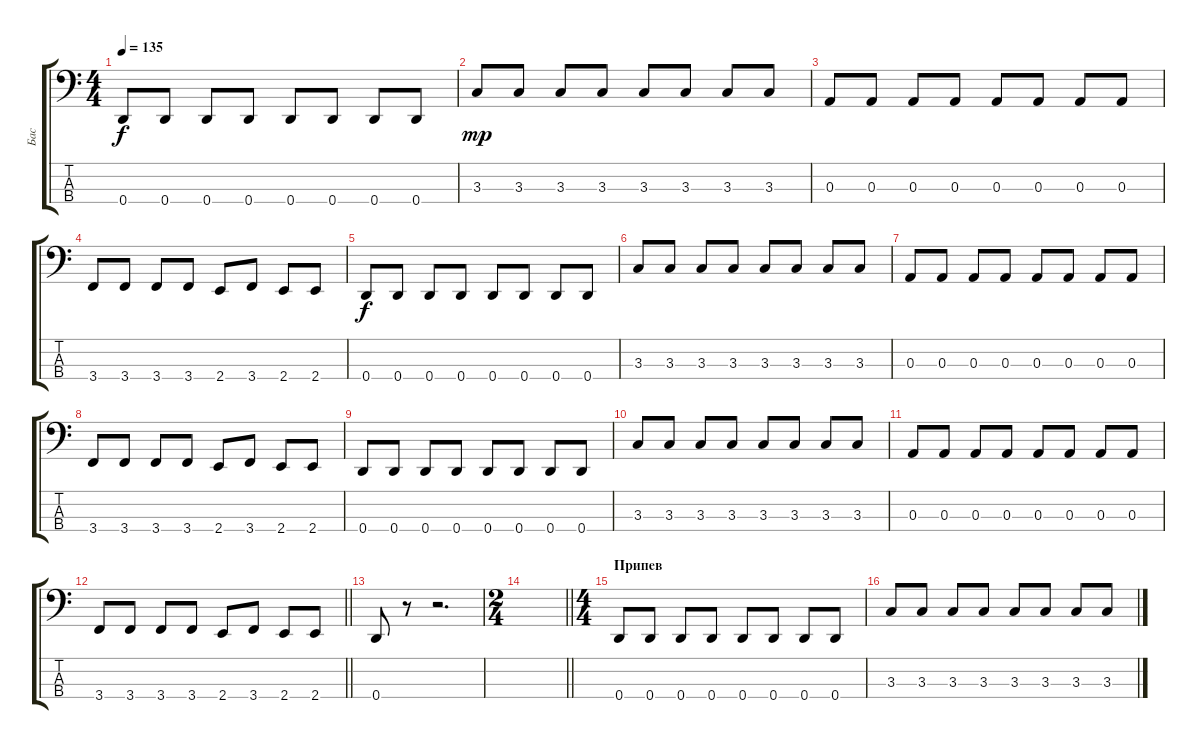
\track ("Бас" "Бас") {instrument electricbassfinger}
\staff {score tabs}
\tuning (G2 D2 A1 D1) {hide}
\ts (4 4)
\tempo 135
\clef f4
\ks c
0.4.8{dy f} 0.4.8 0.4.8 0.4.8 0.4.8 0.4.8 0.4.8 0.4.8 |
3.3.8{dy mp} 3.3.8 3.3.8 3.3.8 3.3.8 3.3.8 3.3.8 3.3.8 |
0.3.8 0.3.8 0.3.8 0.3.8 0.3.8 0.3.8 0.3.8 0.3.8 |
3.4.8 3.4.8 3.4.8 3.4.8 2.4.8 3.4.8 2.4.8 2.4.8 |
0.4.8{dy f} 0.4.8 0.4.8 0.4.8 0.4.8 0.4.8 0.4.8 0.4.8 |
3.3.8 3.3.8 3.3.8 3.3.8 3.3.8 3.3.8 3.3.8 3.3.8 |
0.3.8 0.3.8 0.3.8 0.3.8 0.3.8 0.3.8 0.3.8 0.3.8 |
3.4.8 3.4.8 3.4.8 3.4.8 2.4.8 3.4.8 2.4.8 2.4.8 |
0.4.8 0.4.8 0.4.8 0.4.8 0.4.8 0.4.8 0.4.8 0.4.8 |
3.3.8 3.3.8 3.3.8 3.3.8 3.3.8 3.3.8 3.3.8 3.3.8 |
0.3.8 0.3.8 0.3.8 0.3.8 0.3.8 0.3.8 0.3.8 0.3.8 |
\barLineRight lightlight
3.4.8 3.4.8 3.4.8 3.4.8 2.4.8 3.4.8 2.4.8 2.4.8 |
0.4.8 r.8 r.2{d} |
\ts (2 4)
\barLineRight lightlight
|
\ts (4 4)
\section ("" "Припев")
0.4.8 0.4.8 0.4.8 0.4.8 0.4.8 0.4.8 0.4.8 0.4.8 |
3.3.8 3.3.8 3.3.8 3.3.8 3.3.8 3.3.8 3.3.8 3.3.8
